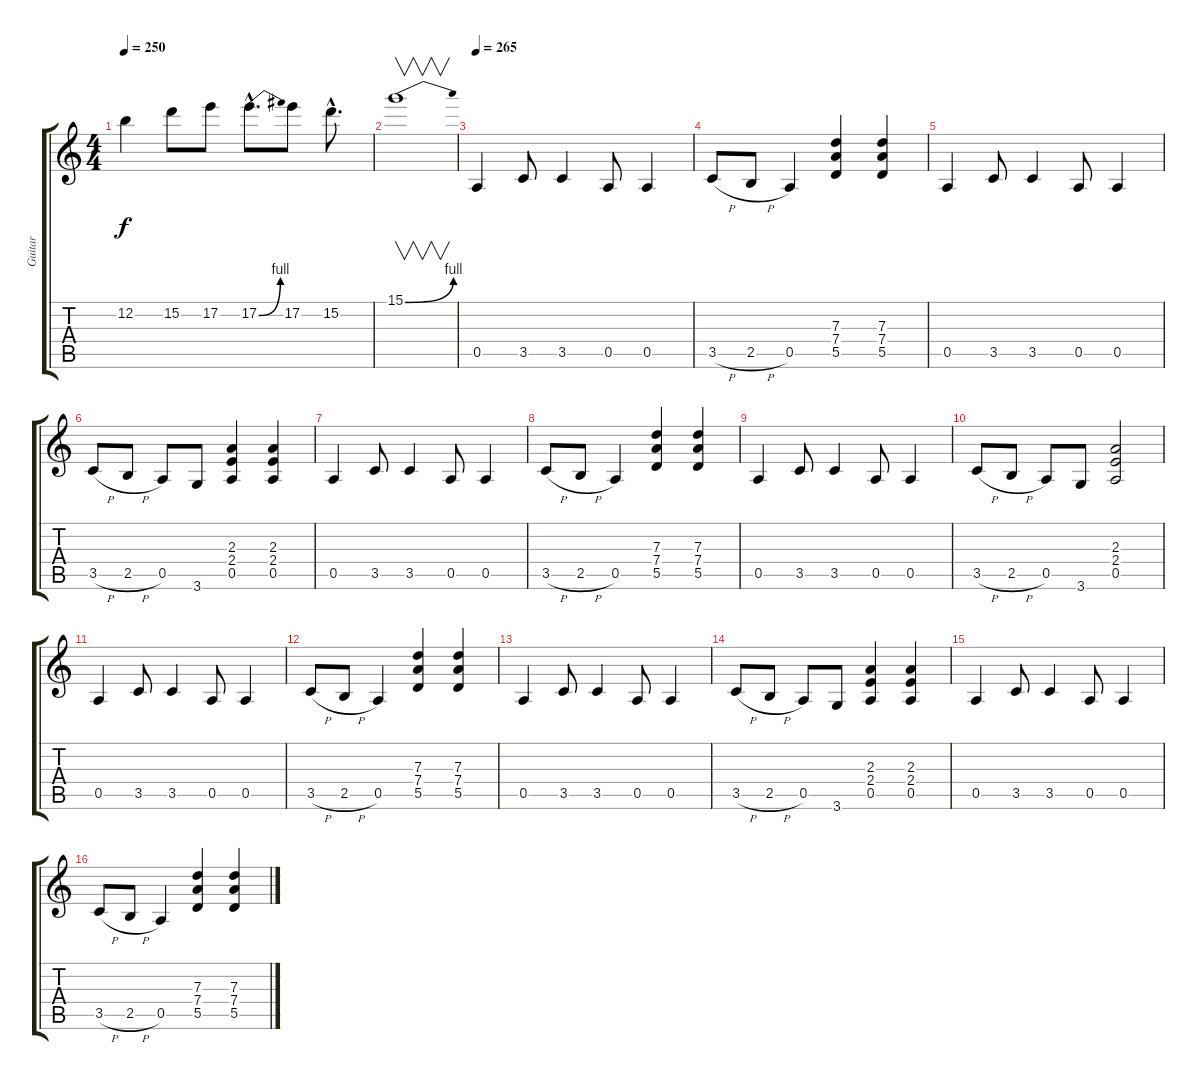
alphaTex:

\track ("Guitar" "Guitar") {instrument distortionguitar}
\staff {score tabs}
\tuning (E4 B3 G3 D3 A2 E2) {hide}
\ts (4 4)
\tempo 250
\clef g2
\ks c
12.2.4{dy f} 15.2.8 17.2.8 17.2{be (bend 0 0 60 4) hac}.8{d} 17.2.8 15.2{hac}.8{d} |
15.1{be (bend 0 0 60 4)}.1{v} |
\tempo 265
0.5.4{volume 16} 3.5.8 3.5.4 0.5.8 0.5.4 |
3.5{h}.8 2.5{h}.8 0.5.4 (7.3 7.4 5.5).4 (7.3 7.4 5.5).4 |
0.5.4 3.5.8 3.5.4 0.5.8 0.5.4 |
3.5{h}.8 2.5{h}.8 0.5.8 3.6.8 (2.3 2.4 0.5).4 (2.3 2.4 0.5).4 |
0.5.4 3.5.8 3.5.4 0.5.8 0.5.4 |
3.5{h}.8 2.5{h}.8 0.5.4 (7.3 7.4 5.5).4 (7.3 7.4 5.5).4 |
0.5.4 3.5.8 3.5.4 0.5.8 0.5.4 |
3.5{h}.8 2.5{h}.8 0.5.8 3.6.8 (2.3 2.4 0.5).2 |
0.5.4 3.5.8 3.5.4 0.5.8 0.5.4 |
3.5{h}.8 2.5{h}.8 0.5.4 (7.3 7.4 5.5).4 (7.3 7.4 5.5).4 |
0.5.4 3.5.8 3.5.4 0.5.8 0.5.4 |
3.5{h}.8 2.5{h}.8 0.5.8 3.6.8 (2.3 2.4 0.5).4 (2.3 2.4 0.5).4 |
0.5.4 3.5.8 3.5.4 0.5.8 0.5.4 |
3.5{h}.8 2.5{h}.8 0.5.4 (7.3 7.4 5.5).4 (7.3 7.4 5.5).4
